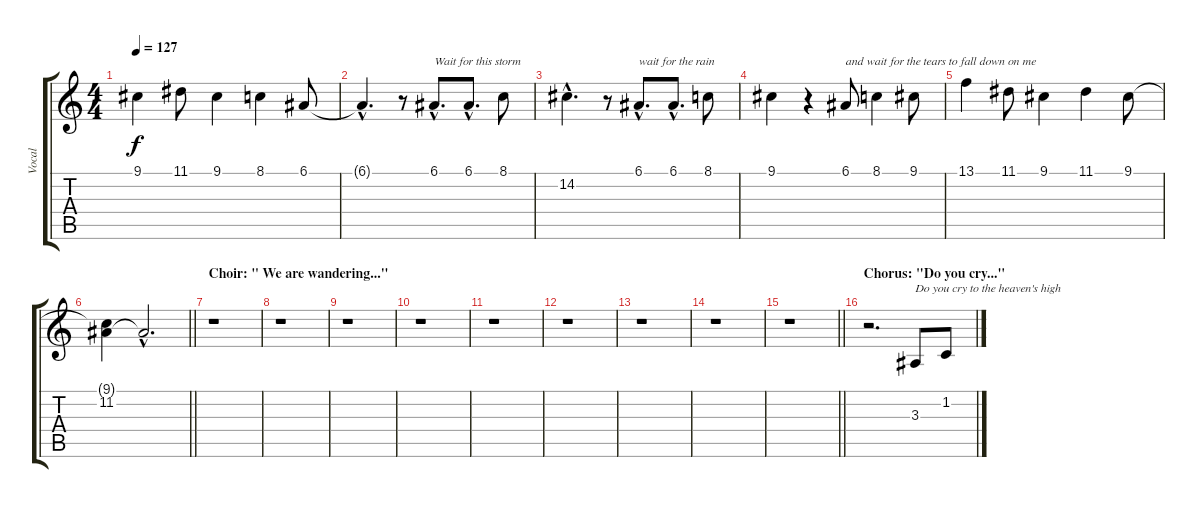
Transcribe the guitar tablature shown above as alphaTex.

\track ("Vocal" "Vocal") {instrument flute}
\staff {score tabs}
\tuning (E4 B3 G3 D3 A2 E2) {hide}
\ts (4 4)
\tempo 127
\clef g2
\ks c
9.1.4{dy f} 11.1.8 9.1.4 8.1.4 6.1.8 |
6.1{hac t}.4{d} r.8 6.1{hac}.8{d txt "Wait for this storm"} 6.1{hac}.8{d} 8.1.8 |
14.2{hac}.4{d} r.8 6.1{hac}.8{d txt "wait for the rain"} 6.1{hac}.8{d} 8.1.8 |
9.1.4 r.4 6.1.8{txt "and wait for the tears to fall down on me"} 8.1.4 9.1.8 |
13.1.4 11.1.8 9.1.4 11.1.4 9.1.8 |
\barLineRight lightlight
(9.1{t} 11.2).4 11.2{hac t}.2{d} |
\section ("" "Choir: \" We are wandering...\"")
r.1 |
r.1 |
r.1 |
r.1 |
r.1 |
r.1 |
r.1 |
r.1 |
\barLineRight lightlight
r.1 |
\section ("" "Chorus: \"Do you cry...\"")
r.2{d} 3.3.8{txt "Do you cry to the heaven's high"} 1.2.8
